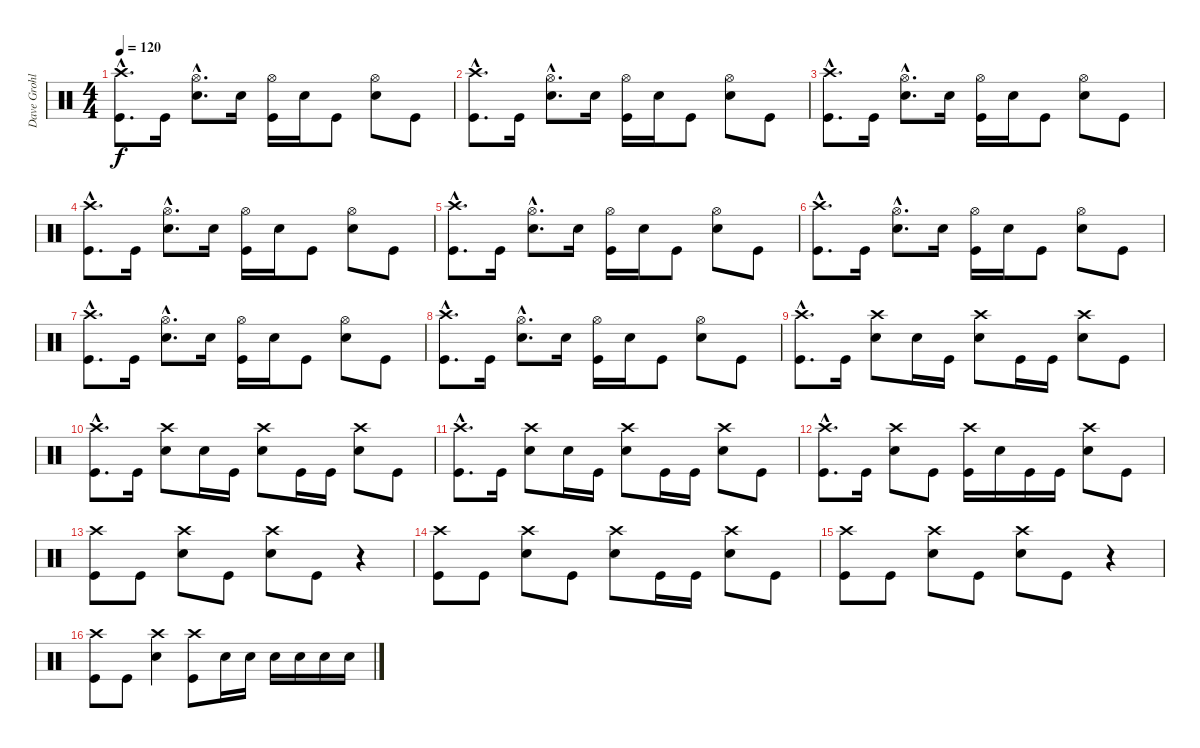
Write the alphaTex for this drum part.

\track ("Dave Grohl - Drums" "Dave Grohl") {instrument percussion}
\staff {score}
\articulation defaults
\ts (4 4)
\tempo 120
\clef neutral
\ks c
("Crash high (hit)"{hac} "Kick (hit)"{hac}).8{d dy f} "Kick (hit)".16 ("Hi-Hat (open)"{hac} "Snare (hit) 2"{hac}).8{d} "Snare (hit) 2".16 ("Hi-Hat (open)" "Kick (hit)").16 "Snare (hit) 2".16 "Kick (hit)".8 ("Hi-Hat (open)" "Snare (hit) 2").8 "Kick (hit)".8 |
("Crash high (hit)"{hac} "Kick (hit)"{hac}).8{d} "Kick (hit)".16 ("Hi-Hat (open)"{hac} "Snare (hit) 2"{hac}).8{d} "Snare (hit) 2".16 ("Hi-Hat (open)" "Kick (hit)").16 "Snare (hit) 2".16 "Kick (hit)".8 ("Hi-Hat (open)" "Snare (hit) 2").8 "Kick (hit)".8 |
("Crash high (hit)"{hac} "Kick (hit)"{hac}).8{d} "Kick (hit)".16 ("Hi-Hat (open)"{hac} "Snare (hit) 2"{hac}).8{d} "Snare (hit) 2".16 ("Hi-Hat (open)" "Kick (hit)").16 "Snare (hit) 2".16 "Kick (hit)".8 ("Hi-Hat (open)" "Snare (hit) 2").8 "Kick (hit)".8 |
("Crash high (hit)"{hac} "Kick (hit)"{hac}).8{d} "Kick (hit)".16 ("Hi-Hat (open)"{hac} "Snare (hit) 2"{hac}).8{d} "Snare (hit) 2".16 ("Hi-Hat (open)" "Kick (hit)").16 "Snare (hit) 2".16 "Kick (hit)".8 ("Hi-Hat (open)" "Snare (hit) 2").8 "Kick (hit)".8 |
("Crash high (hit)"{hac} "Kick (hit)"{hac}).8{d} "Kick (hit)".16 ("Hi-Hat (open)"{hac} "Snare (hit) 2"{hac}).8{d} "Snare (hit) 2".16 ("Hi-Hat (open)" "Kick (hit)").16 "Snare (hit) 2".16 "Kick (hit)".8 ("Hi-Hat (open)" "Snare (hit) 2").8 "Kick (hit)".8 |
("Crash high (hit)"{hac} "Kick (hit)"{hac}).8{d} "Kick (hit)".16 ("Hi-Hat (open)"{hac} "Snare (hit) 2"{hac}).8{d} "Snare (hit) 2".16 ("Hi-Hat (open)" "Kick (hit)").16 "Snare (hit) 2".16 "Kick (hit)".8 ("Hi-Hat (open)" "Snare (hit) 2").8 "Kick (hit)".8 |
("Crash high (hit)"{hac} "Kick (hit)"{hac}).8{d} "Kick (hit)".16 ("Hi-Hat (open)"{hac} "Snare (hit) 2"{hac}).8{d} "Snare (hit) 2".16 ("Hi-Hat (open)" "Kick (hit)").16 "Snare (hit) 2".16 "Kick (hit)".8 ("Hi-Hat (open)" "Snare (hit) 2").8 "Kick (hit)".8 |
("Crash high (hit)"{hac} "Kick (hit)"{hac}).8{d} "Kick (hit)".16 ("Hi-Hat (open)"{hac} "Snare (hit) 2"{hac}).8{d} "Snare (hit) 2".16 ("Hi-Hat (open)" "Kick (hit)").16 "Snare (hit) 2".16 "Kick (hit)".8 ("Hi-Hat (open)" "Snare (hit) 2").8 "Kick (hit)".8 |
("Crash high (hit)"{hac} "Kick (hit)"{hac}).8{d} "Kick (hit)".16 ("Crash high (hit)" "Snare (hit) 2").8 "Snare (hit) 2".16 "Kick (hit)".16 ("Crash high (hit)" "Snare (hit) 2").8 "Kick (hit)".16 "Kick (hit)".16 ("Crash high (hit)" "Snare (hit) 2").8 "Kick (hit)".8 |
("Crash high (hit)"{hac} "Kick (hit)"{hac}).8{d} "Kick (hit)".16 ("Crash high (hit)" "Snare (hit) 2").8 "Snare (hit) 2".16 "Kick (hit)".16 ("Crash high (hit)" "Snare (hit) 2").8 "Kick (hit)".16 "Kick (hit)".16 ("Crash high (hit)" "Snare (hit) 2").8 "Kick (hit)".8 |
("Crash high (hit)"{hac} "Kick (hit)"{hac}).8{d} "Kick (hit)".16 ("Crash high (hit)" "Snare (hit) 2").8 "Snare (hit) 2".16 "Kick (hit)".16 ("Crash high (hit)" "Snare (hit) 2").8 "Kick (hit)".16 "Kick (hit)".16 ("Crash high (hit)" "Snare (hit) 2").8 "Kick (hit)".8 |
("Crash high (hit)"{hac} "Kick (hit)"{hac}).8{d} "Kick (hit)".16 ("Crash high (hit)" "Snare (hit) 2").8 "Kick (hit)".8 ("Crash high (hit)" "Kick (hit)").16 "Snare (hit) 2".16 "Kick (hit)".16 "Kick (hit)".16 ("Crash high (hit)" "Snare (hit) 2").8 "Kick (hit)".8 |
("Crash high (hit)" "Kick (hit)").8 "Kick (hit)".8 ("Crash high (hit)" "Snare (hit) 2").8 "Kick (hit)".8 ("Crash high (hit)" "Snare (hit) 2").8 "Kick (hit)".8 r.4 |
("Crash high (hit)" "Kick (hit)").8 "Kick (hit)".8 ("Crash high (hit)" "Snare (hit) 2").8 "Kick (hit)".8 ("Crash high (hit)" "Snare (hit) 2").8 "Kick (hit)".16 "Kick (hit)".16 ("Crash high (hit)" "Snare (hit) 2").8 "Kick (hit)".8 |
("Crash high (hit)" "Kick (hit)").8 "Kick (hit)".8 ("Crash high (hit)" "Snare (hit) 2").8 "Kick (hit)".8 ("Crash high (hit)" "Snare (hit) 2").8 "Kick (hit)".8 r.4 |
("Crash high (hit)" "Kick (hit)").8 "Kick (hit)".8 ("Crash high (hit)" "Snare (hit) 2").4 ("Crash high (hit)" "Kick (hit)").8 "Snare (hit) 2".16 "Snare (hit) 2".16 "Snare (hit) 2".16 "Snare (hit) 2".16 "Snare (hit) 2".16 "Snare (hit) 2".16
